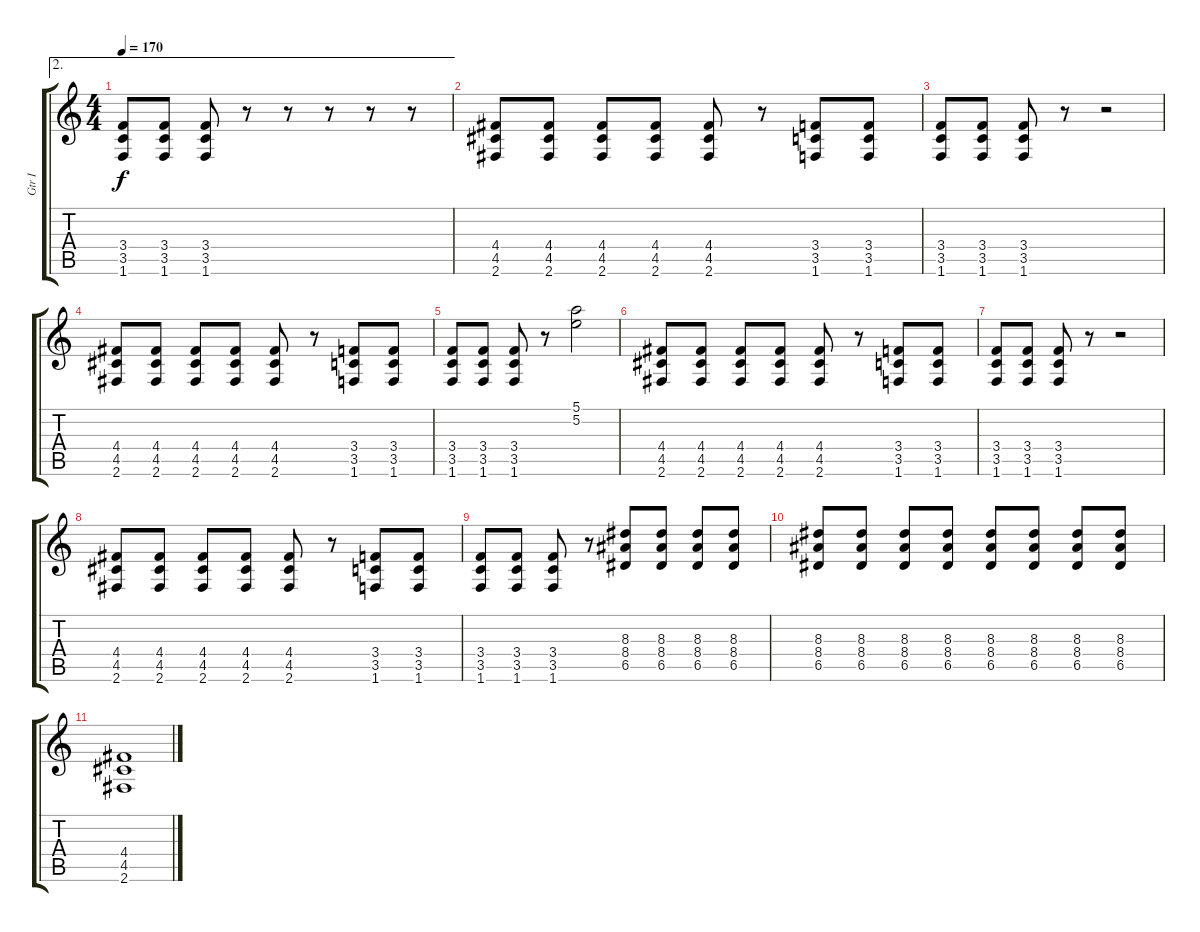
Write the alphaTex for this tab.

\track ("Gtr I" "Gtr I") {instrument distortionguitar}
\staff {score tabs}
\tuning (E4 B3 G3 D3 A2 E2) {hide}
\ae 2
\ts (4 4)
\tempo 170
\clef g2
\ks c
(3.4 3.5 1.6).8{dy f} (3.4 3.5 1.6).8 (3.4 3.5 1.6).8 r.8 r.8 r.8 r.8 r.8 |
(4.4 4.5 2.6).8 (4.4 4.5 2.6).8 (4.4 4.5 2.6).8 (4.4 4.5 2.6).8 (4.4 4.5 2.6).8 r.8 (3.4 3.5 1.6).8 (3.4 3.5 1.6).8 |
(3.4 3.5 1.6).8 (3.4 3.5 1.6).8 (3.4 3.5 1.6).8 r.8 r.2 |
(4.4 4.5 2.6).8 (4.4 4.5 2.6).8 (4.4 4.5 2.6).8 (4.4 4.5 2.6).8 (4.4 4.5 2.6).8 r.8 (3.4 3.5 1.6).8 (3.4 3.5 1.6).8 |
(3.4 3.5 1.6).8 (3.4 3.5 1.6).8 (3.4 3.5 1.6).8 r.8 (5.1 5.2).2 |
(4.4 4.5 2.6).8 (4.4 4.5 2.6).8 (4.4 4.5 2.6).8 (4.4 4.5 2.6).8 (4.4 4.5 2.6).8 r.8 (3.4 3.5 1.6).8 (3.4 3.5 1.6).8 |
(3.4 3.5 1.6).8 (3.4 3.5 1.6).8 (3.4 3.5 1.6).8 r.8 r.2 |
(4.4 4.5 2.6).8 (4.4 4.5 2.6).8 (4.4 4.5 2.6).8 (4.4 4.5 2.6).8 (4.4 4.5 2.6).8 r.8 (3.4 3.5 1.6).8 (3.4 3.5 1.6).8 |
(3.4 3.5 1.6).8 (3.4 3.5 1.6).8 (3.4 3.5 1.6).8 r.8 (8.3 8.4 6.5).8 (8.3 8.4 6.5).8 (8.3 8.4 6.5).8 (8.3 8.4 6.5).8 |
(8.3 8.4 6.5).8 (8.3 8.4 6.5).8 (8.3 8.4 6.5).8 (8.3 8.4 6.5).8 (8.3 8.4 6.5).8 (8.3 8.4 6.5).8 (8.3 8.4 6.5).8 (8.3 8.4 6.5).8 |
(4.4 4.5 2.6).1
